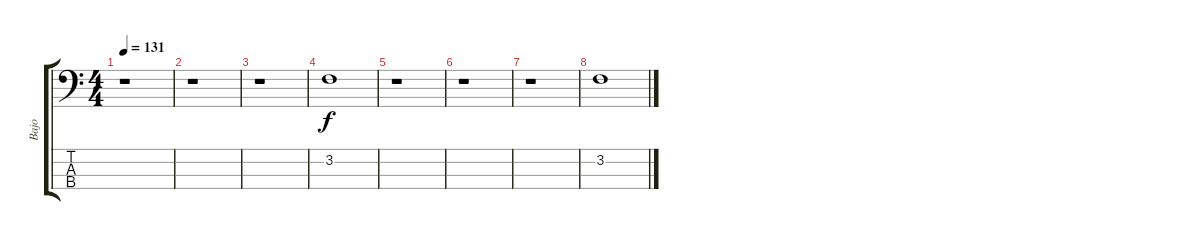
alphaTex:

\track ("Bajo" "Bajo") {instrument electricbassfinger}
\staff {score tabs}
\tuning (G2 D2 A1 E1) {hide}
\ts (4 4)
\tempo 131
\clef f4
\ks c
r.1{dy f} |
r.1 |
r.1 |
3.2.1{volume 7} |
r.1 |
r.1 |
r.1 |
3.2.1{volume 0}
